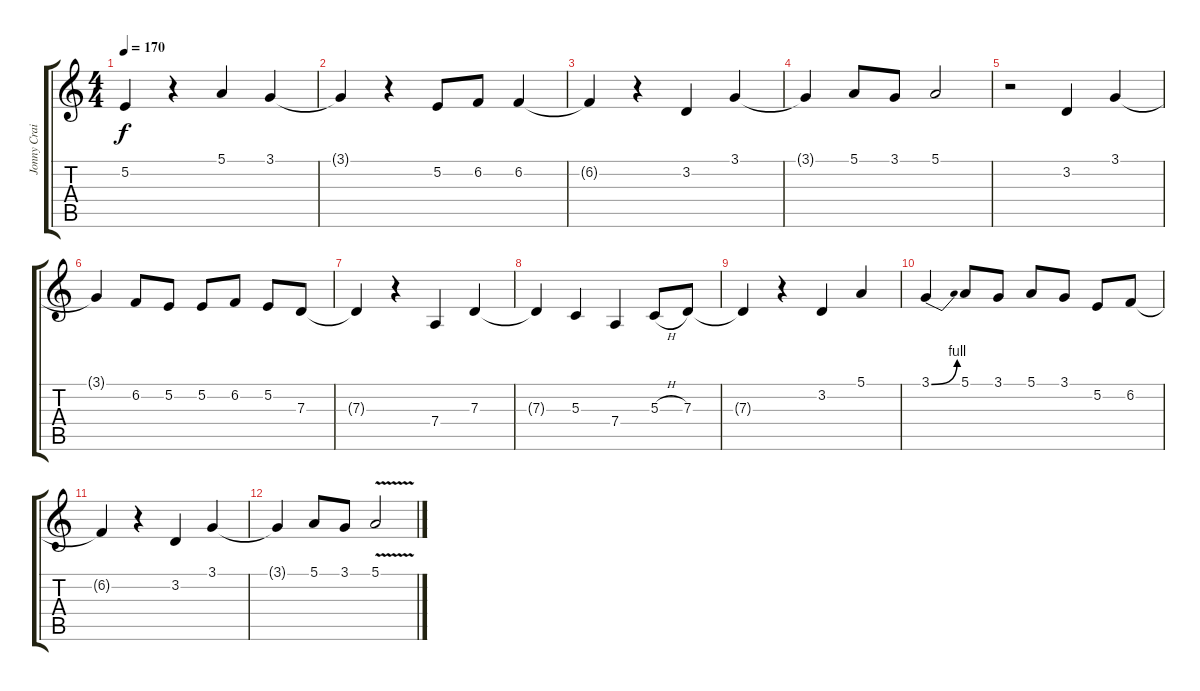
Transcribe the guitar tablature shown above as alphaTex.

\track ("Jonny Craig (Vocals)" "Jonny Crai") {instrument tenorsax}
\staff {score tabs}
\tuning (E4 B3 G3 D3 A2 E2) {hide}
\ts (4 4)
\tempo 170
\clef g2
\ks c
5.2.4{dy f} r.4 5.1.4 3.1.4 |
3.1{t}.4 r.4 5.2.8 6.2.8 6.2.4 |
6.2{t}.4 r.4 3.2.4 3.1.4 |
3.1{t}.4 5.1.8 3.1.8 5.1.2 |
r.2 3.2.4 3.1.4 |
3.1{t}.4 6.2.8 5.2.8 5.2.8 6.2.8 5.2.8 7.3.8 |
7.3{t}.4 r.4 7.4.4 7.3.4 |
7.3{t}.4 5.3.4 7.4.4 5.3{h}.8 7.3.8 |
7.3{t}.4 r.4 3.2.4 5.1.4 |
3.1{be (bend 0 0 60 4)}.4 5.1.8 3.1.8 5.1.8 3.1.8 5.2.8 6.2.8 |
6.2{t}.4 r.4 3.2.4 3.1.4 |
3.1{t}.4 5.1.8 3.1.8 5.1{v}.2
